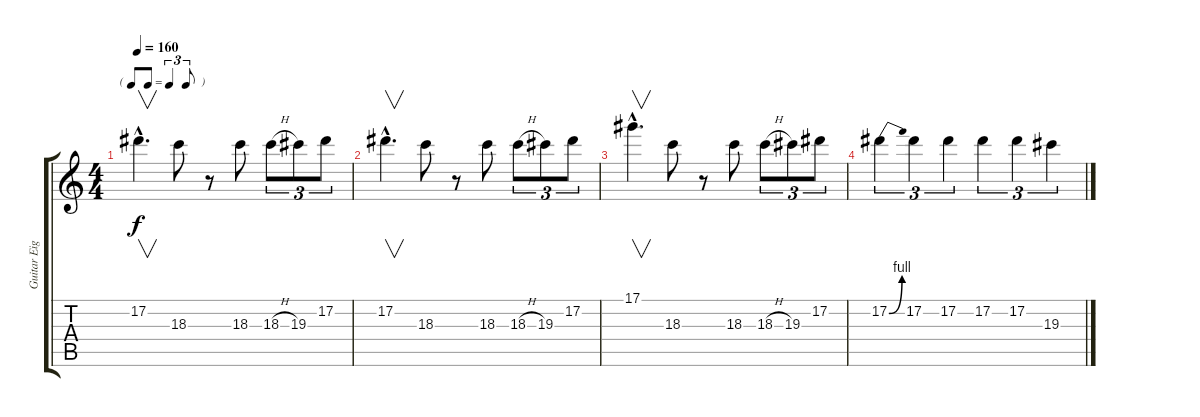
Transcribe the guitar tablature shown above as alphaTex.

\track ("Guitar Eight" "Guitar Eig") {instrument distortionguitar}
\staff {score tabs}
\tuning (Eb4 Bb3 Gb3 Db3 Ab2 Eb2) {hide}
\ts (4 4)
\tf triplet8th
\tempo 160
\clef g2
\ks c
17.2{hac}.4{v d dy f volume 8} 18.3.8 r.8 18.3.8 18.3{h}.8{tu (3 2)} 19.3.8{tu (3 2)} 17.2.8{tu (3 2)} |
17.2{hac}.4{v d} 18.3.8 r.8 18.3.8 18.3{h}.8{tu (3 2)} 19.3.8{tu (3 2)} 17.2.8{tu (3 2)} |
17.1{hac}.4{v d volume 0} 18.3.8 r.8 18.3.8 18.3{h}.8{tu (3 2)} 19.3.8{tu (3 2)} 17.2.8{tu (3 2)} |
17.2{be (bend 0 0 60 4)}.4{tu (3 2)} 17.2.4{tu (3 2)} 17.2.4{tu (3 2)} 17.2.4{tu (3 2)} 17.2.4{tu (3 2)} 19.3.4{tu (3 2)}
